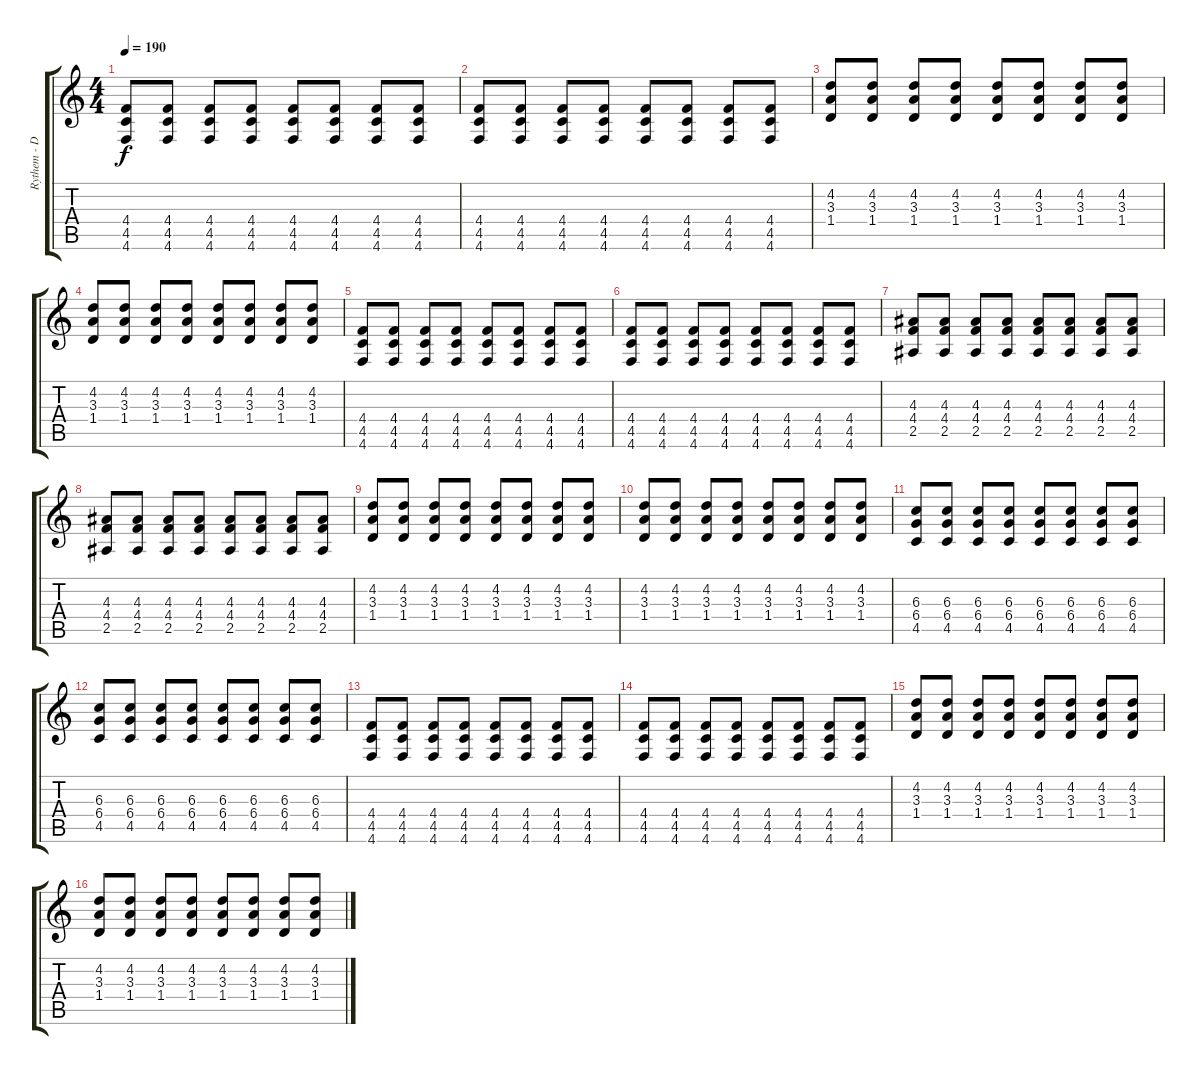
\track ("Rythem - Dustin" "Rythem - D") {instrument distortionguitar}
\staff {score tabs}
\tuning (Eb4 Bb3 Gb3 Db3 Ab2 Db2) {hide}
\ts (4 4)
\tempo 190
\clef g2
\ks c
(4.4 4.5 4.6).8{dy f} (4.4 4.5 4.6).8 (4.4 4.5 4.6).8 (4.4 4.5 4.6).8 (4.4 4.5 4.6).8 (4.4 4.5 4.6).8 (4.4 4.5 4.6).8 (4.4 4.5 4.6).8 |
(4.4 4.5 4.6).8 (4.4 4.5 4.6).8 (4.4 4.5 4.6).8 (4.4 4.5 4.6).8 (4.4 4.5 4.6).8 (4.4 4.5 4.6).8 (4.4 4.5 4.6).8 (4.4 4.5 4.6).8 |
(4.2 3.3 1.4).8 (4.2 3.3 1.4).8 (4.2 3.3 1.4).8 (4.2 3.3 1.4).8 (4.2 3.3 1.4).8 (4.2 3.3 1.4).8 (4.2 3.3 1.4).8 (4.2 3.3 1.4).8 |
(4.2 3.3 1.4).8 (4.2 3.3 1.4).8 (4.2 3.3 1.4).8 (4.2 3.3 1.4).8 (4.2 3.3 1.4).8 (4.2 3.3 1.4).8 (4.2 3.3 1.4).8 (4.2 3.3 1.4).8 |
(4.4 4.5 4.6).8 (4.4 4.5 4.6).8 (4.4 4.5 4.6).8 (4.4 4.5 4.6).8 (4.4 4.5 4.6).8 (4.4 4.5 4.6).8 (4.4 4.5 4.6).8 (4.4 4.5 4.6).8 |
(4.4 4.5 4.6).8 (4.4 4.5 4.6).8 (4.4 4.5 4.6).8 (4.4 4.5 4.6).8 (4.4 4.5 4.6).8 (4.4 4.5 4.6).8 (4.4 4.5 4.6).8 (4.4 4.5 4.6).8 |
(4.3 4.4 2.5).8 (4.3 4.4 2.5).8 (4.3 4.4 2.5).8 (4.3 4.4 2.5).8 (4.3 4.4 2.5).8 (4.3 4.4 2.5).8 (4.3 4.4 2.5).8 (4.3 4.4 2.5).8 |
(4.3 4.4 2.5).8 (4.3 4.4 2.5).8 (4.3 4.4 2.5).8 (4.3 4.4 2.5).8 (4.3 4.4 2.5).8 (4.3 4.4 2.5).8 (4.3 4.4 2.5).8 (4.3 4.4 2.5).8 |
(4.2 3.3 1.4).8 (4.2 3.3 1.4).8 (4.2 3.3 1.4).8 (4.2 3.3 1.4).8 (4.2 3.3 1.4).8 (4.2 3.3 1.4).8 (4.2 3.3 1.4).8 (4.2 3.3 1.4).8 |
(4.2 3.3 1.4).8 (4.2 3.3 1.4).8 (4.2 3.3 1.4).8 (4.2 3.3 1.4).8 (4.2 3.3 1.4).8 (4.2 3.3 1.4).8 (4.2 3.3 1.4).8 (4.2 3.3 1.4).8 |
(6.3 6.4 4.5).8 (6.3 6.4 4.5).8 (6.3 6.4 4.5).8 (6.3 6.4 4.5).8 (6.3 6.4 4.5).8 (6.3 6.4 4.5).8 (6.3 6.4 4.5).8 (6.3 6.4 4.5).8 |
(6.3 6.4 4.5).8 (6.3 6.4 4.5).8 (6.3 6.4 4.5).8 (6.3 6.4 4.5).8 (6.3 6.4 4.5).8 (6.3 6.4 4.5).8 (6.3 6.4 4.5).8 (6.3 6.4 4.5).8 |
(4.4 4.5 4.6).8 (4.4 4.5 4.6).8 (4.4 4.5 4.6).8 (4.4 4.5 4.6).8 (4.4 4.5 4.6).8 (4.4 4.5 4.6).8 (4.4 4.5 4.6).8 (4.4 4.5 4.6).8 |
(4.4 4.5 4.6).8 (4.4 4.5 4.6).8 (4.4 4.5 4.6).8 (4.4 4.5 4.6).8 (4.4 4.5 4.6).8 (4.4 4.5 4.6).8 (4.4 4.5 4.6).8 (4.4 4.5 4.6).8 |
(4.2 3.3 1.4).8 (4.2 3.3 1.4).8 (4.2 3.3 1.4).8 (4.2 3.3 1.4).8 (4.2 3.3 1.4).8 (4.2 3.3 1.4).8 (4.2 3.3 1.4).8 (4.2 3.3 1.4).8 |
(4.2 3.3 1.4).8 (4.2 3.3 1.4).8 (4.2 3.3 1.4).8 (4.2 3.3 1.4).8 (4.2 3.3 1.4).8 (4.2 3.3 1.4).8 (4.2 3.3 1.4).8 (4.2 3.3 1.4).8
